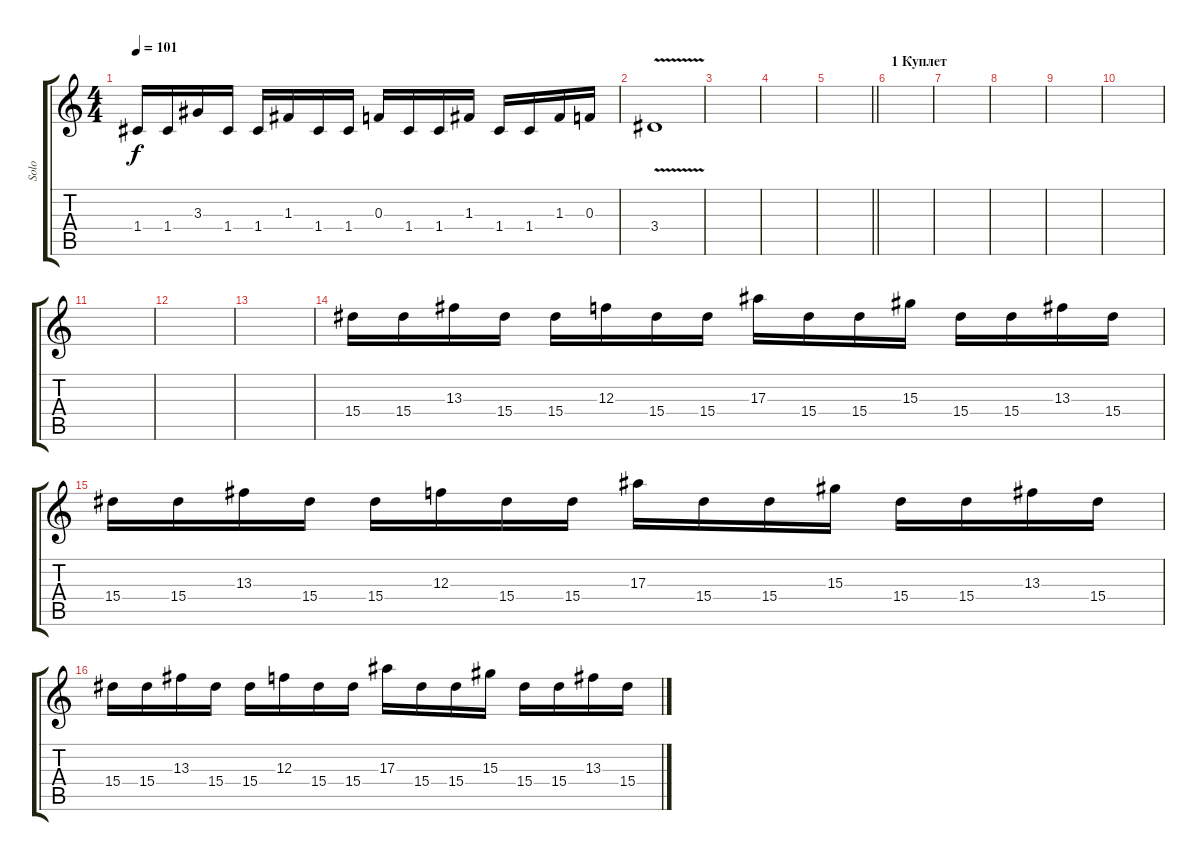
\track ("Solo" "Solo") {instrument overdrivenguitar}
\staff {score tabs}
\tuning (D4 A3 F3 C3 G2 D2) {hide}
\ts (4 4)
\tempo 101
\clef g2
\ks c
1.4.16{dy f} 1.4.16 3.3.16 1.4.16 1.4.16 1.3.16 1.4.16 1.4.16 0.3.16 1.4.16 1.4.16 1.3.16 1.4.16 1.4.16 1.3.16 0.3.16 |
3.4{v}.1 |
|
|
\barLineRight lightlight
|
\section ("" "1 Куплет")
|
|
|
|
|
|
|
|
15.4.16 15.4.16 13.3.16 15.4.16 15.4.16 12.3.16 15.4.16 15.4.16 17.3.16 15.4.16 15.4.16 15.3.16 15.4.16 15.4.16 13.3.16 15.4.16 |
15.4.16 15.4.16 13.3.16 15.4.16 15.4.16 12.3.16 15.4.16 15.4.16 17.3.16 15.4.16 15.4.16 15.3.16 15.4.16 15.4.16 13.3.16 15.4.16 |
15.4.16 15.4.16 13.3.16 15.4.16 15.4.16 12.3.16 15.4.16 15.4.16 17.3.16 15.4.16 15.4.16 15.3.16 15.4.16 15.4.16 13.3.16 15.4.16
